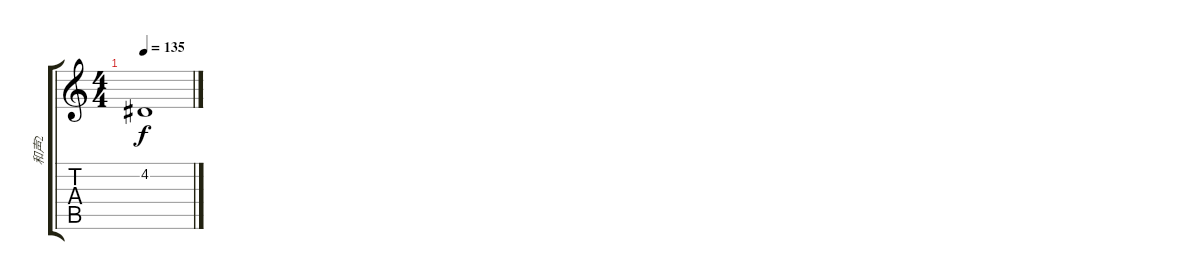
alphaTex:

\track ("和声2" "和声2") {instrument fx7echoes}
\staff {score tabs}
\tuning (E4 B3 G3 D3 A2 E2) {hide}
\ts (4 4)
\tempo 135
\clef g2
\ks c
4.2.1{dy f}
